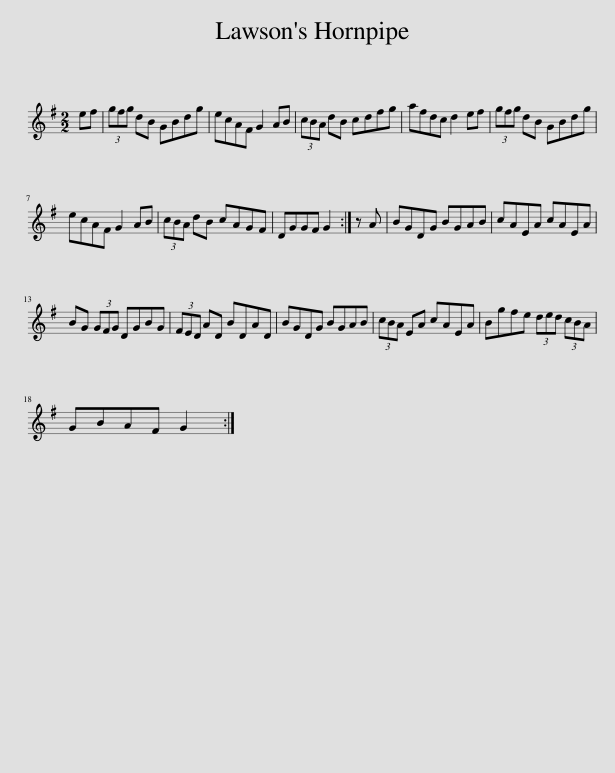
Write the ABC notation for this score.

X:1
L:1/8
M:2/2
I:linebreak $
K:G
V:1 treble
V:1
 ef | (3gfg dB GBdg | ecAF G2 AB | (3cBA dB cdfg | afdc d2 ef | %5
 (3gfg dB GBdg |$ ecAF G2 AB | (3cBA dB cAGF | DGGF G2 :| z A | %10
 BGDG BGAB | cAEA cAEA |$ BG (3GFG DGBG | (3FED AD BDAD | BGDG BGAB | %15
 (3cBA EA cAEA | Bgfe (3ded (3cBA |$ GBAF G2 :| %18
